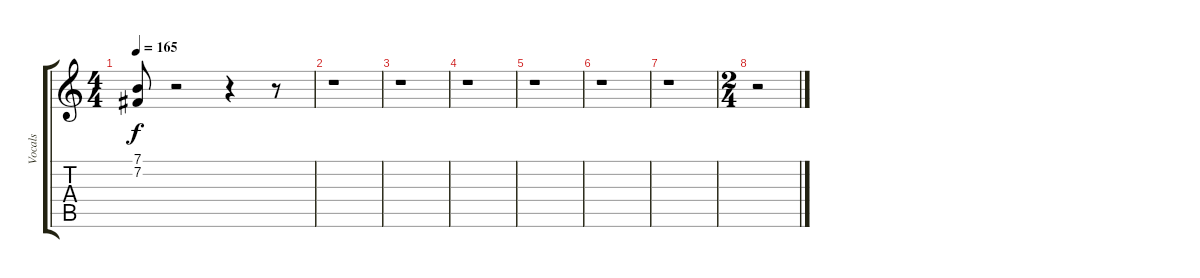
\track ("Vocals" "Vocals") {instrument brightacousticpiano}
\staff {score tabs}
\tuning (E4 B3 G3 D3 A2 E2) {hide}
\ts (4 4)
\tempo 165
\clef g2
\ks c
(7.1{t} 7.2{t}).8{dy f} r.2 r.4 r.8 |
r.1 |
r.1 |
r.1 |
r.1 |
r.1 |
r.1 |
\ts (2 4)
r.2
